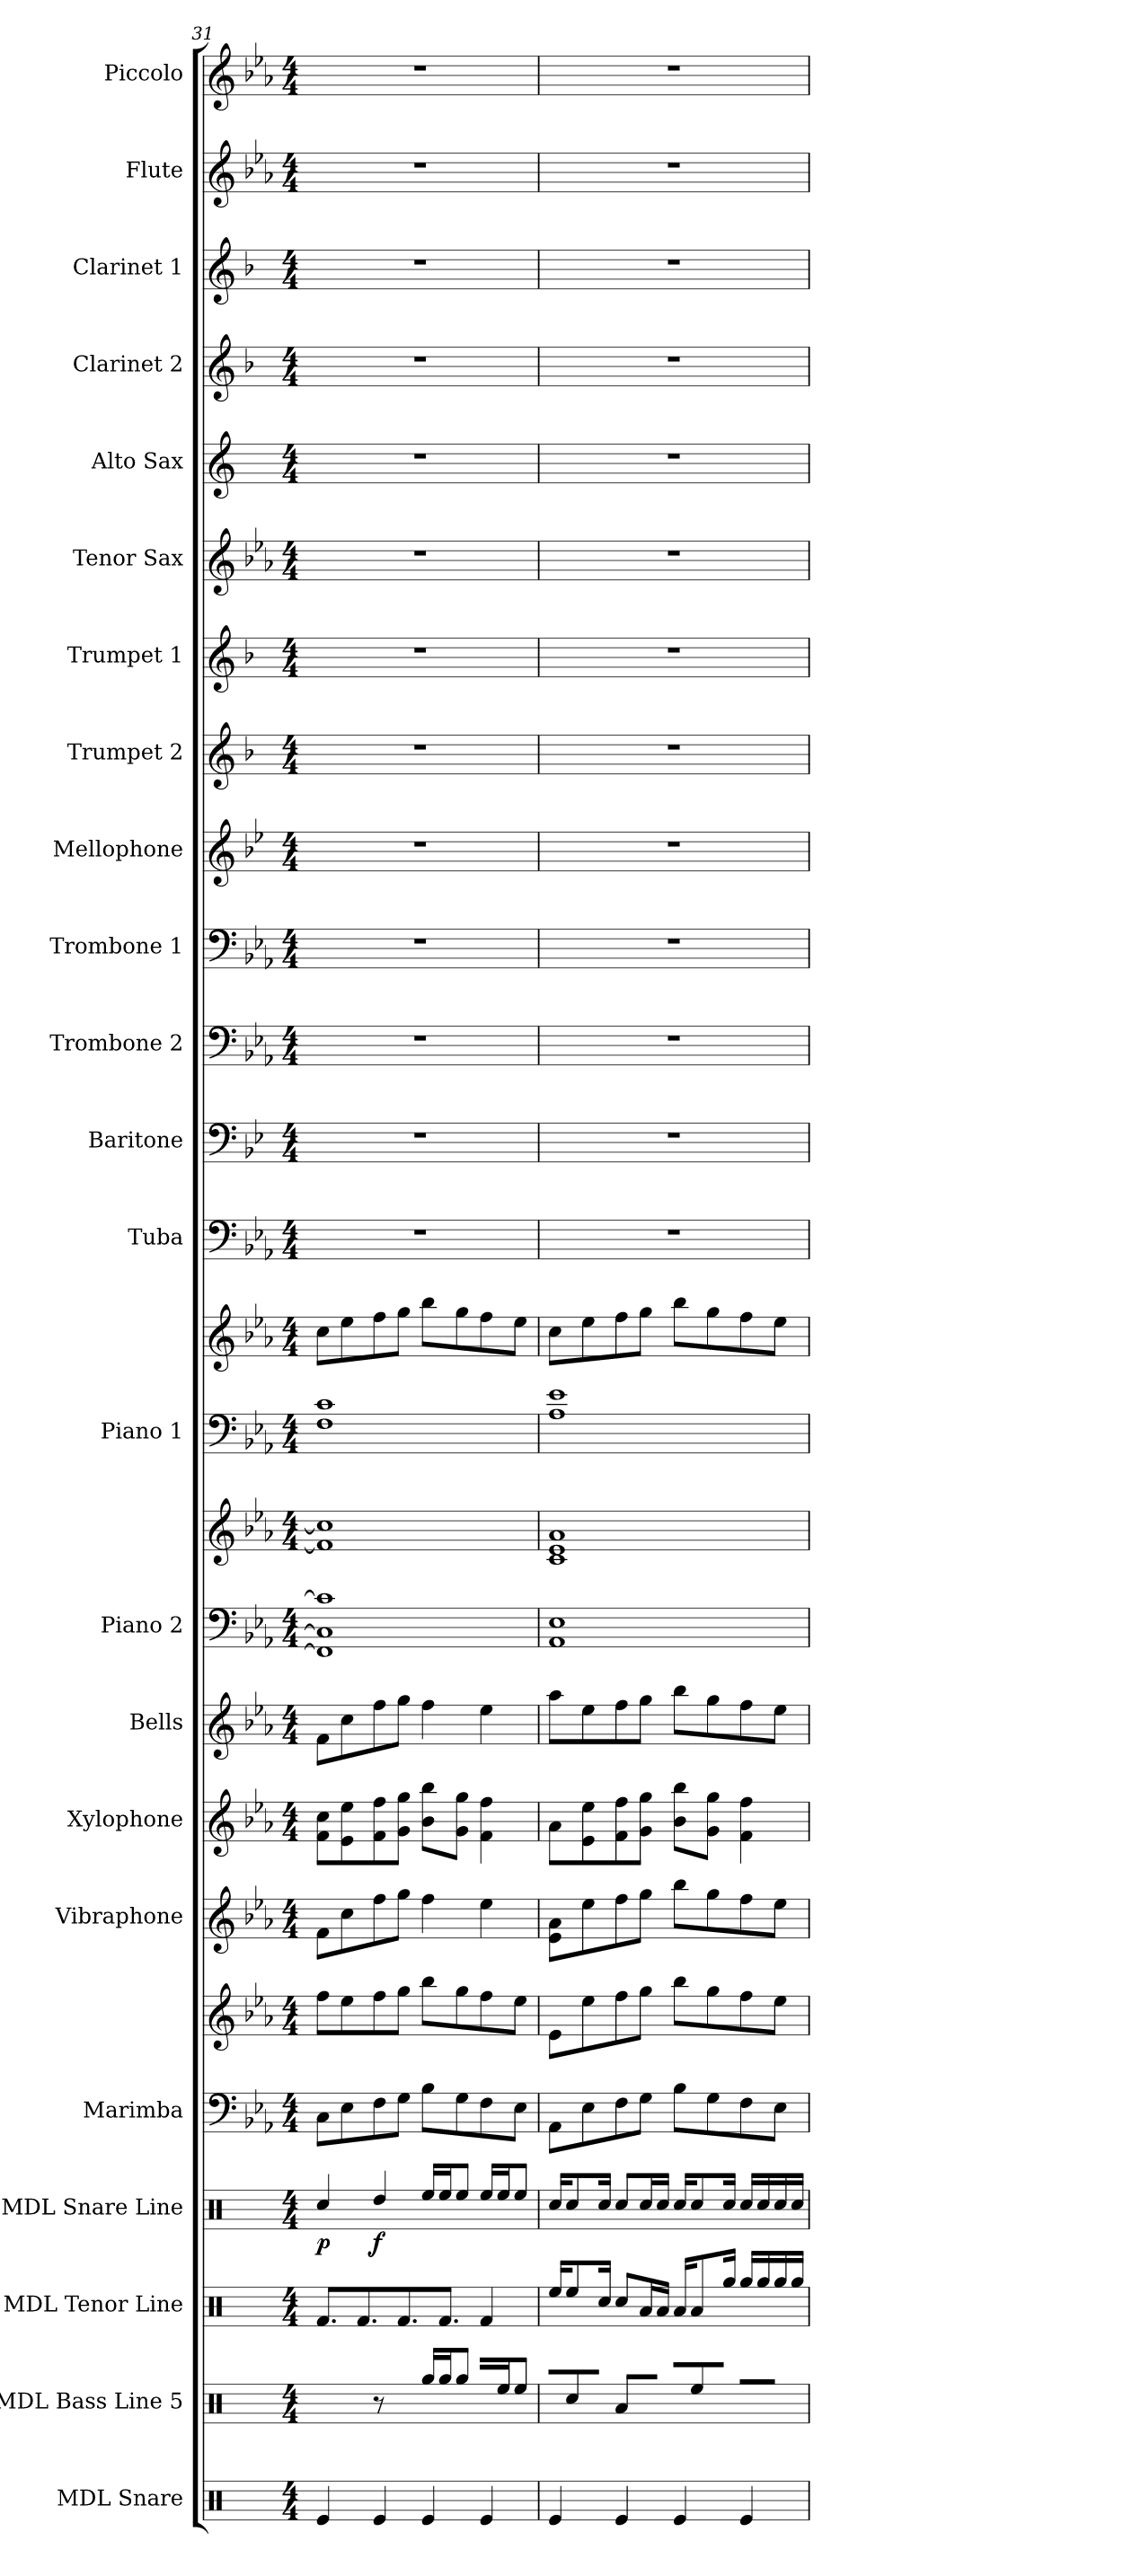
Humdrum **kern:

**kern	**kern	**kern	**kern	**dynam	**kern	**kern	**kern	**kern	**kern	**kern	**kern	**kern	**kern	**kern	**kern	**kern	**kern	**kern	**kern	**kern	**kern	**kern	**kern	**kern	**kern	**kern
*part23	*part22	*part21	*part20	*part20	*part19	*part19	*part18	*part17	*part16	*part15	*part15	*part14	*part14	*part13	*part12	*part11	*part10	*part9	*part8	*part7	*part6	*part5	*part4	*part3	*part2	*part1
*staff26	*staff25	*staff24	*staff23	*staff23	*staff22	*staff21	*staff20	*staff19	*staff18	*staff17	*staff16	*staff15	*staff14	*staff13	*staff12	*staff11	*staff10	*staff9	*staff8	*staff7	*staff6	*staff5	*staff4	*staff3	*staff2	*staff1
*I"MDL Snare	*I"MDL Bass Line 5	*I"MDL Tenor Line	*I"MDL Snare Line	*	*I"Marimba	*	*I"Vibraphone	*I"Xylophone	*I"Bells	*I"Piano 2	*	*I"Piano 1	*	*I"Tuba	*I"Baritone	*I"Trombone 2	*I"Trombone 1	*I"Mellophone	*I"Trumpet 2	*I"Trumpet 1	*I"Tenor Sax	*I"Alto Sax	*I"Clarinet 2	*I"Clarinet 1	*I"Flute	*I"Piccolo
*I'SN.	*I'B. L.	*I'T. L.	*I'S. L.	*	*I'Mrb.	*	*I'Vib.	*I'Xyl.	*I'Bls.	*I'Pno. 2	*	*I'Pno. 1	*	*I'Tba.	*I'Bar.	*I'Tbn. 2	*I'Tbn. 1	*I'Mello.	*I'Tpt. 2	*I'Tpt. 1	*I'T. Sx.	*I'A. Sx.	*I'Cl. 2	*I'Cl. 1	*I'Fl.	*I'Picc.
*clefX	*clefX	*clefX	*clefX	*	*clefF4	*clefG2	*clefG2	*clefG2	*clefG2	*clefF4	*clefG2	*clefF4	*clefG2	*clefF4	*clefF4	*clefF4	*clefF4	*clefG2	*clefG2	*clefG2	*clefG2	*clefG2	*clefG2	*clefG2	*clefG2	*clefG2
*	*	*	*	*	*	*	*	*ITrd-7c-12	*ITrd-14c-24	*	*	*	*	*	*ITrd4c7	*	*	*ITrd4c7	*ITrd1c2	*ITrd1c2	*ITrd8c14	*ITrd5c9	*ITrd1c2	*ITrd1c2	*	*ITrd-7c-12
*k[]	*k[]	*k[]	*k[]	*	*k[b-e-a-]	*k[b-e-a-]	*k[b-e-a-]	*k[b-e-a-]	*k[b-e-a-]	*k[b-e-a-]	*k[b-e-a-]	*k[b-e-a-]	*k[b-e-a-]	*k[b-e-a-]	*k[b-e-a-]	*k[b-e-a-]	*k[b-e-a-]	*k[b-e-a-]	*k[b-e-a-]	*k[b-e-a-]	*k[b-e-a-]	*k[b-e-a-]	*k[b-e-a-]	*k[b-e-a-]	*k[b-e-a-]	*k[b-e-a-]
*M4/4	*M4/4	*M4/4	*M4/4	*	*M4/4	*M4/4	*M4/4	*M4/4	*M4/4	*M4/4	*M4/4	*M4/4	*M4/4	*M4/4	*M4/4	*M4/4	*M4/4	*M4/4	*M4/4	*M4/4	*M4/4	*M4/4	*M4/4	*M4/4	*M4/4	*M4/4
=31	=31	=31	=31	=31	=31	=31	=31	=31	=31	=31	=31	=31	=31	=31	=31	=31	=31	=31	=31	=31	=31	=31	=31	=31	=31	=31
!	!	!	!	!LO:DY:b	!	!	!	!	!	!	!	!	!	!	!	!	!	!	!	!	!	!	!	!	!	!
4Re/	4R/	8.Rf/L	4Rcc/	p	8C\L	8ff\L	8f\L	8ff\ 8ccc\L	8fff\L	1FF] 1C] 1c]	1f] 1cc]	1F 1c	8cc\L	1r	1r	1r	1r	1r	1r	1r	1r	1r	1r	1r	1r	1r
.	.	.	.	.	8E-\	8ee-\	8cc\	8ee-\ 8eee-\	8cccc\	.	.	.	8ee-\	.	.	.	.	.	.	.	.	.	.	.	.	.
.	.	8.Rf/	.	.	.	.	.	.	.	.	.	.	.	.	.	.	.	.	.	.	.	.	.	.	.	.
!	!	!	!	!LO:DY:b	!	!	!	!	!	!	!	!	!	!	!	!	!	!	!	!	!	!	!	!	!	!
4Re/	8r	.	4Rdd/	f	8F\	8ff\	8ff\	8ff\ 8fff\	8ffff\	.	.	.	8ff\	.	.	.	.	.	.	.	.	.	.	.	.	.
.	8R/	8.Rf/	.	.	8G\J	8gg\J	8gg\J	8gg\ 8ggg\J	8gggg\J	.	.	.	8gg\J	.	.	.	.	.	.	.	.	.	.	.	.	.
4Re/	16Rgg/LL	.	16Ree/LL	.	8B-\L	8bb-\L	4ff\	8bb-\ 8bbb-\L	4ffff\	.	.	.	8bb-\L	.	.	.	.	.	.	.	.	.	.	.	.	.
.	16Rgg/J	8.Rf/J	16Ree/J	.	.	.	.	.	.	.	.	.	.	.	.	.	.	.	.	.	.	.	.	.	.	.
.	8Rgg/J	.	8Ree/J	.	8G\	8gg\	.	8gg\ 8ggg\J	.	.	.	.	8gg\	.	.	.	.	.	.	.	.	.	.	.	.	.
4Re/	16R/LL	4Rf/	16Ree/LL	.	8F\	8ff\	4ee-\	4ff\ 4fff\	4eeee-\	.	.	.	8ff\	.	.	.	.	.	.	.	.	.	.	.	.	.
.	16Ree/J	.	16Ree/J	.	.	.	.	.	.	.	.	.	.	.	.	.	.	.	.	.	.	.	.	.	.	.
.	8Ree/J	.	8Ree/J	.	8E-\J	8ee-\J	.	.	.	.	.	.	8ee-\J	.	.	.	.	.	.	.	.	.	.	.	.	.
!!LO:PB:g=z
=32	=32	=32	=32	=32	=32	=32	=32	=32	=32	=32	=32	=32	=32	=32	=32	=32	=32	=32	=32	=32	=32	=32	=32	=32	=32	=32
4Re/	16R/KL	16Ree/KL	16Rcc/KL	.	8AA-\L	8e-\L	8e-\ 8a-\L	8aa-\L	8aaaa-\L	1AA- 1E-	1c 1e- 1a-	1A- 1e-	8cc\L	1r	1r	1r	1r	1r	1r	1r	1r	1r	1r	1r	1r	1r
.	8Rcc/	8Ree/	8Rcc/	.	.	.	.	.	.	.	.	.	.	.	.	.	.	.	.	.	.	.	.	.	.	.
.	.	.	.	.	8E-\	8ee-\	8ee-\	8ee-\ 8eee-\	8eeee-\	.	.	.	8ee-\	.	.	.	.	.	.	.	.	.	.	.	.	.
.	16R/Jk	16Rcc/Jk	16Rcc/Jk	.	.	.	.	.	.	.	.	.	.	.	.	.	.	.	.	.	.	.	.	.	.	.
4Re/	8Ra/L	8Rcc/L	8Rcc/L	.	8F\	8ff\	8ff\	8ff\ 8fff\	8ffff\	.	.	.	8ff\	.	.	.	.	.	.	.	.	.	.	.	.	.
.	16R/L	16Ra/L	16Rcc/L	.	8G\J	8gg\J	8gg\J	8gg\ 8ggg\J	8gggg\J	.	.	.	8gg\J	.	.	.	.	.	.	.	.	.	.	.	.	.
.	16R/JJ	16Ra/JJ	16Rcc/JJ	.	.	.	.	.	.	.	.	.	.	.	.	.	.	.	.	.	.	.	.	.	.	.
4Re/	16R/KL	16Ra/KL	16Rcc/KL	.	8B-\L	8bb-\L	8bb-\L	8bb-\ 8bbb-\L	8bbbb-\L	.	.	.	8bb-\L	.	.	.	.	.	.	.	.	.	.	.	.	.
.	8Ree/	8Ra/	8Rcc/	.	.	.	.	.	.	.	.	.	.	.	.	.	.	.	.	.	.	.	.	.	.	.
.	.	.	.	.	8G\	8gg\	8gg\	8gg\ 8ggg\J	8gggg\	.	.	.	8gg\	.	.	.	.	.	.	.	.	.	.	.	.	.
.	16R/Jk	16Rgg/Jk	16Rcc/Jk	.	.	.	.	.	.	.	.	.	.	.	.	.	.	.	.	.	.	.	.	.	.	.
4Re/	8R/L	16Rgg/LL	16Rcc/LL	.	8F\	8ff\	8ff\	4ff\ 4fff\	8ffff\	.	.	.	8ff\	.	.	.	.	.	.	.	.	.	.	.	.	.
.	.	16Rgg/	16Rcc/	.	.	.	.	.	.	.	.	.	.	.	.	.	.	.	.	.	.	.	.	.	.	.
.	8R/J	16Rgg/	16Rcc/	.	8E-\J	8ee-\J	8ee-\J	.	8eeee-\J	.	.	.	8ee-\J	.	.	.	.	.	.	.	.	.	.	.	.	.
.	.	16Rgg/JJ	16Rcc/JJ	.	.	.	.	.	.	.	.	.	.	.	.	.	.	.	.	.	.	.	.	.	.	.
=	=	=	=	=	=	=	=	=	=	=	=	=	=	=	=	=	=	=	=	=	=	=	=	=	=	=
*-	*-	*-	*-	*-	*-	*-	*-	*-	*-	*-	*-	*-	*-	*-	*-	*-	*-	*-	*-	*-	*-	*-	*-	*-	*-	*-
